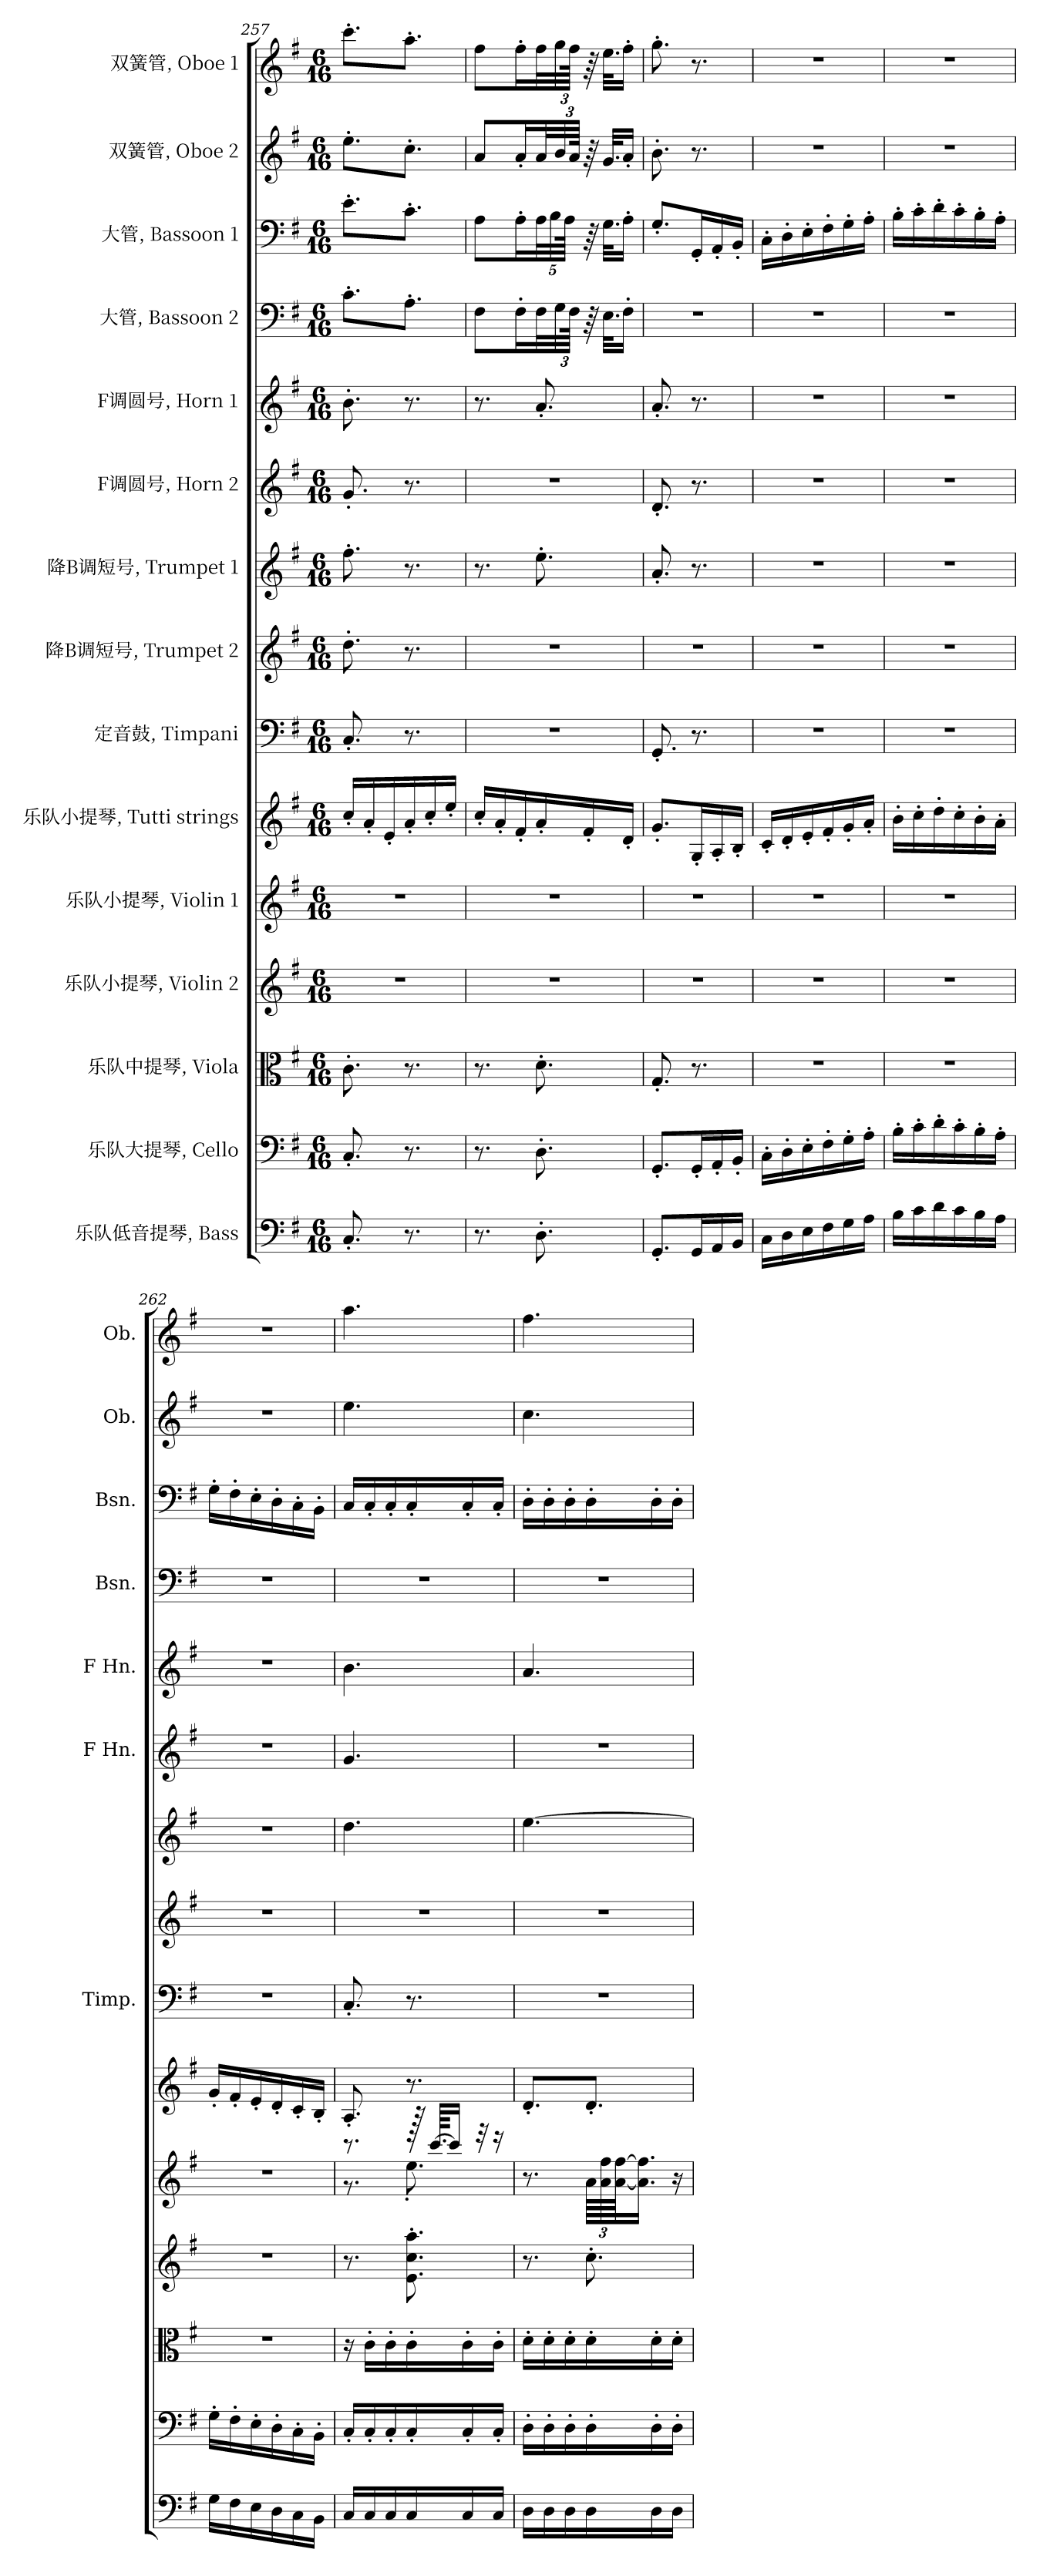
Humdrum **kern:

**kern	**kern	**kern	**kern	**kern	**kern	**kern	**kern	**kern	**kern	**kern	**kern	**kern	**kern	**kern
*part15	*part14	*part13	*part12	*part11	*part10	*part9	*part8	*part7	*part6	*part5	*part4	*part3	*part2	*part1
*staff15	*staff14	*staff13	*staff12	*staff11	*staff10	*staff9	*staff8	*staff7	*staff6	*staff5	*staff4	*staff3	*staff2	*staff1
*I"乐队低音提琴, Bass	*I"乐队大提琴, Cello	*I"乐队中提琴, Viola	*I"乐队小提琴, Violin 2	*I"乐队小提琴, Violin 1	*I"乐队小提琴, Tutti strings	*I"定音鼓, Timpani	*I"降B调短号, Trumpet 2	*I"降B调短号, Trumpet 1	*I"F调圆号, Horn 2	*I"F调圆号, Horn 1	*I"大管, Bassoon 2	*I"大管, Bassoon 1	*I"双簧管, Oboe 2	*I"双簧管, Oboe 1
*	*	*	*	*	*	*I'Timp.	*	*	*I'F Hn.	*I'F Hn.	*I'Bsn.	*I'Bsn.	*I'Ob.	*I'Ob.
*clefF4	*clefF4	*clefC3	*clefG2	*clefG2	*clefG2	*clefF4	*clefG2	*clefG2	*clefG2	*clefG2	*clefF4	*clefF4	*clefG2	*clefG2
*ITrd7c12	*	*	*	*	*	*	*ITrd1c2	*ITrd1c2	*ITrd4c7	*ITrd4c7	*	*	*	*
*k[f#]	*k[f#]	*k[f#]	*k[f#]	*k[f#]	*k[f#]	*k[f#]	*k[b-]	*k[b-]	*k[]	*k[]	*k[f#]	*k[f#]	*k[f#]	*k[f#]
*M6/16	*M6/16	*M6/16	*M6/16	*M6/16	*M6/16	*M6/16	*M6/16	*M6/16	*M6/16	*M6/16	*M6/16	*M6/16	*M6/16	*M6/16
*MM128	*MM128	*MM128	*MM128	*MM128	*MM128	*MM128	*MM128	*MM128	*MM128	*MM128	*MM128	*MM128	*MM128	*MM128
=257	=257	=257	=257	=257	=257	=257	=257	=257	=257	=257	=257	=257	=257	=257
8.CC'/	8.C'/	8.c'\	4.r	4.r	16cc'/LL	8.C'/	8.cc'\	8.ee'\	8.c'/	8.e'\	8.c'\L	8.e'\L	8.ee'\L	8.ccc'\L
.	.	.	.	.	16a'/	.	.	.	.	.	.	.	.	.
.	.	.	.	.	16e'/	.	.	.	.	.	.	.	.	.
8.r	8.r	8.r	.	.	16a'/	8.r	8.r	8.r	8.r	8.r	8.A'\J	8.c'\J	8.cc'\J	8.aa'\J
.	.	.	.	.	16cc'/	.	.	.	.	.	.	.	.	.
.	.	.	.	.	16ee'/JJ	.	.	.	.	.	.	.	.	.
=258	=258	=258	=258	=258	=258	=258	=258	=258	=258	=258	=258	=258	=258	=258
8.r	8.r	8.r	4.r	4.r	16cc'/LL	4.r	4.r	8.r	4.r	8.r	8F#\L	8A\L	8a/L	8ff#\L
.	.	.	.	.	16a'/	.	.	.	.	.	.	.	.	.
.	.	.	.	.	16f#'/	.	.	.	.	.	16F#'\L	16A'\L	16a'/L	16ff#'\L
*	*	*	*	*	*	*	*	*	*	*	*	*Xbrackettup	*	*
8.DD'\	8.D'\	8.d'\	.	.	16a'/	.	.	8.dd'\	.	8.d'/	32F#\L	40A\L	32a/L	32ff#\L
.	.	.	.	.	.	.	.	.	.	.	.	40B\	.	.
*	*	*	*	*	*	*	*	*	*	*	*Xbrackettup	*	*Xbrackettup	*Xbrackettup
.	.	.	.	.	.	.	.	.	.	.	48G\	.	48b/	48gg\
.	.	.	.	.	.	.	.	.	.	.	.	80A\JJJk	.	.
.	.	.	.	.	.	.	.	.	.	.	96F#\JJJk	.	96a/JJJk	96ff#\JJJk
.	.	.	.	.	16f#'/	.	.	.	.	.	64r	64r	64r	64r
.	.	.	.	.	.	.	.	.	.	.	32.E\KLL	32.G\KLL	32.g/KLL	32.ee\KLL
*	*	*	*	*	*	*	*	*	*	*	*	*	*	*MM123
.	.	.	.	.	16d'/JJ	.	.	.	.	.	16F#'\JJ	16A'\JJ	16a'/JJ	16ff#'\JJ
=259	=259	=259	=259	=259	=259	=259	=259	=259	=259	=259	=259	=259	=259	=259
*	*	*	*	*	*	*	*	*	*	*	*	*	*	*MM124
8.GGG'/L	8.GG'/L	8.G'/	4.r	4.r	8.g'/L	8.GG'/	4.r	8.g'/	8.G'/	8.d'/	4.r	8.G'/L	8.b'\	8.gg'\
*	*	*	*	*	*	*	*	*	*	*	*	*	*	*MM129
16GGG/L	16GG'/L	8.r	.	.	16G'/L	8.r	.	8.r	8.r	8.r	.	16GG'/L	8.r	8.r
16AAA/	16AA'/	.	.	.	16A'/	.	.	.	.	.	.	16AA'/	.	.
16BBB/JJ	16BB'/JJ	.	.	.	16B'/JJ	.	.	.	.	.	.	16BB'/JJ	.	.
!!LO:PB:g=z
=260	=260	=260	=260	=260	=260	=260	=260	=260	=260	=260	=260	=260	=260	=260
16CC\LL	16C'\LL	4.r	4.r	4.r	16c'/LL	4.r	4.r	4.r	4.r	4.r	4.r	16C'\LL	4.r	4.r
16DD\	16D'\	.	.	.	16d'/	.	.	.	.	.	.	16D'\	.	.
16EE\	16E'\	.	.	.	16e'/	.	.	.	.	.	.	16E'\	.	.
16FF#\	16F#'\	.	.	.	16f#'/	.	.	.	.	.	.	16F#'\	.	.
16GG\	16G'\	.	.	.	16g'/	.	.	.	.	.	.	16G'\	.	.
16AA\JJ	16A'\JJ	.	.	.	16a'/JJ	.	.	.	.	.	.	16A'\JJ	.	.
=261	=261	=261	=261	=261	=261	=261	=261	=261	=261	=261	=261	=261	=261	=261
16BB\LL	16B'\LL	4.r	4.r	4.r	16b'\LL	4.r	4.r	4.r	4.r	4.r	4.r	16B'\LL	4.r	4.r
16C\	16c'\	.	.	.	16cc'\	.	.	.	.	.	.	16c'\	.	.
16D\	16d'\	.	.	.	16dd'\	.	.	.	.	.	.	16d'\	.	.
16C\	16c'\	.	.	.	16cc'\	.	.	.	.	.	.	16c'\	.	.
16BB\	16B'\	.	.	.	16b'\	.	.	.	.	.	.	16B'\	.	.
16AA\JJ	16A'\JJ	.	.	.	16a'\JJ	.	.	.	.	.	.	16A'\JJ	.	.
=262	=262	=262	=262	=262	=262	=262	=262	=262	=262	=262	=262	=262	=262	=262
16GG\LL	16G'\LL	4.r	4.r	4.r	16g'/LL	4.r	4.r	4.r	4.r	4.r	4.r	16G'\LL	4.r	4.r
16FF#\	16F#'\	.	.	.	16f#'/	.	.	.	.	.	.	16F#'\	.	.
16EE\	16E'\	.	.	.	16e'/	.	.	.	.	.	.	16E'\	.	.
16DD\	16D'\	.	.	.	16d'/	.	.	.	.	.	.	16D'\	.	.
16CC\	16C'\	.	.	.	16c'/	.	.	.	.	.	.	16C'\	.	.
16BBB\JJ	16BB'\JJ	.	.	.	16B'/JJ	.	.	.	.	.	.	16BB'\JJ	.	.
=263	=263	=263	=263	=263	=263	=263	=263	=263	=263	=263	=263	=263	=263	=263
*	*	*	*	*	*	*	*	*	*	*	*	*	*	*MM128
*	*	*	*	*^	*	*	*	*	*	*	*	*	*	*
16CC/LL	16C'/LL	16r	8.r	8.r	8.r	8.A'/	8.C'/	4.r	4.cc\	4.c/	4.e\	4.r	16C/LL	4.ee\	4.aa\
16CC/	16C'/	16c'\LL	.	.	.	.	.	.	.	.	.	.	16C'/	.	.
16CC/	16C'/	16c'\	.	.	.	.	.	.	.	.	.	.	16C'/	.	.
16CC/	16C'/	16c'\	8.e\' 8.cc\' 8.aa\'	128r	8.ee'\	8.r	8.r	.	.	.	.	.	16C'/	.	.
.	.	.	.	[64.ccc/KKLL	.	.	.	.	.	.	.	.	.	.	.
.	.	.	.	16ccc/JJ]	.	.	.	.	.	.	.	.	.	.	.
16CC/	16C'/	16c'\	.	.	.	.	.	.	.	.	.	.	16C'/	.	.
.	.	.	.	32r	.	.	.	.	.	.	.	.	.	.	.
16CC/JJ	16C'/JJ	16c'\JJ	.	16r	.	.	.	.	.	.	.	.	16C'/JJ	.	.
*	*	*	*	*v	*v	*	*	*	*	*	*	*	*	*	*
=264	=264	=264	=264	=264	=264	=264	=264	=264	=264	=264	=264	=264	=264	=264
*	*	*	*	*	*	*	*	*	*	*	*	*	*	*MM123
16DD\LL	16D'\LL	16d'\LL	8.r	8.r	8.d'/L	4.r	4.r	[4.dd\	4.r	4.d/	4.r	16D'\LL	4.cc\	4.ff#\
16DD\	16D'\	16d'\	.	.	.	.	.	.	.	.	.	16D'\	.	.
16DD\	16D'\	16d'\	.	.	.	.	.	.	.	.	.	16D'\	.	.
*	*	*	*	*Xbrackettup	*	*	*	*	*	*	*	*	*	*
16DD\	16D'\	16d'\	8.cc'\	96a\LLLL	8.d'/J	.	.	.	.	.	.	16D'\	.	.
.	.	.	.	96a\ 96ff#\	.	.	.	.	.	.	.	.	.	.
.	.	.	.	[96a\ [96ff#\JJ	.	.	.	.	.	.	.	.	.	.
.	.	.	.	16.a\] 16.ff#\]JJ	.	.	.	.	.	.	.	.	.	.
16DD\	16D'\	16d'\	.	.	.	.	.	.	.	.	.	16D'\	.	.
16DD\JJ	16D'\JJ	16d'\JJ	.	16r	.	.	.	.	.	.	.	16D'\JJ	.	.
=	=	=	=	=	=	=	=	=	=	=	=	=	=	=
*-	*-	*-	*-	*-	*-	*-	*-	*-	*-	*-	*-	*-	*-	*-
